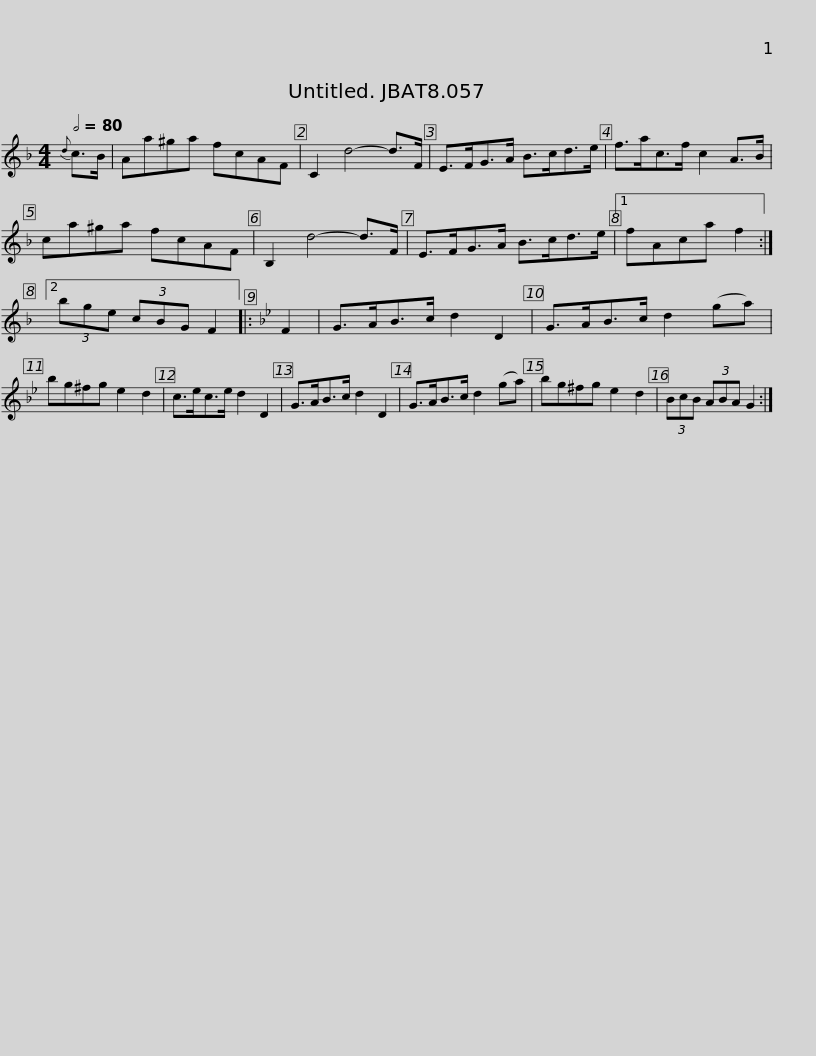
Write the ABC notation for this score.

X:1
L:1/8
Q:1/2=80
M:4/4
I:linebreak $
K:F
V:1 treble
V:1
{d} c>B | Aa^ga fcAF | C2 d4- d>F | E>FG>A B>cd>e | f>ac>f c2 A>B | %5
 ca^ga fcAF |$ B,2 d4- d>F | E>FG>A B>cd>e |1 fAca f2 :|2 (3bge (3cBG F2 |: %10
[K:Gmin] F2 | G>AB>c d2 D2 |$ G>AB>c d2 (ga) | bg^fg e2 d2 | c>ec>e d2 D2 | %15
 G>AB>c d2 D2 | G>AB>c d2 (ga) | bg^fg e2 d2 |$ (3BcB (3ABA G2 :| %19
